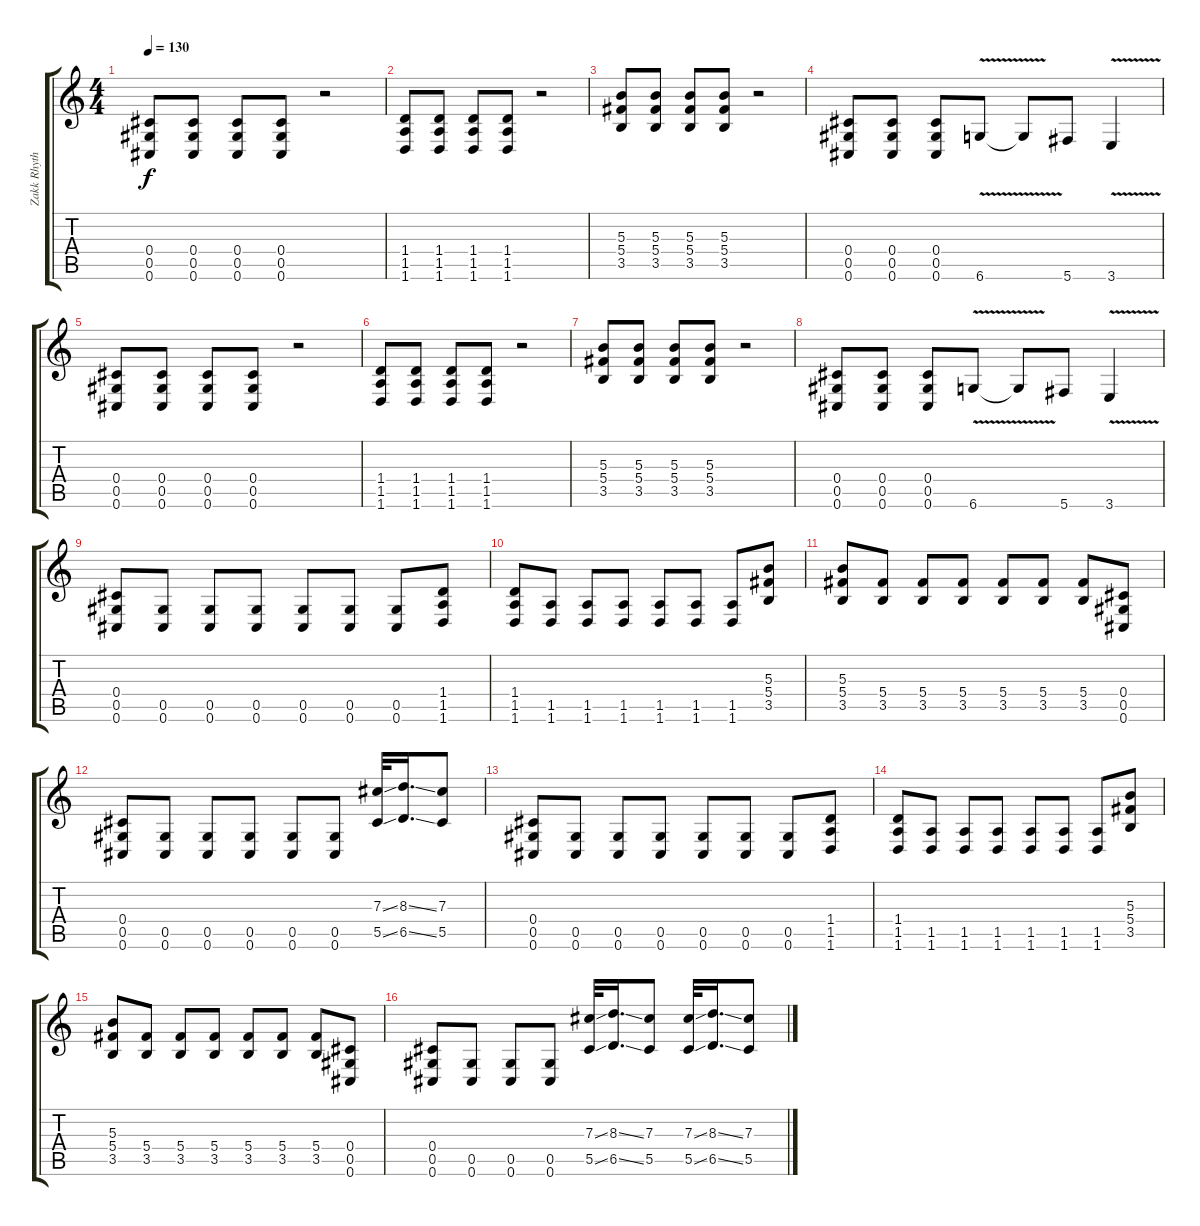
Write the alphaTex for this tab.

\track ("Zakk Rhythm" "Zakk Rhyth") {instrument distortionguitar}
\staff {score tabs}
\tuning (Eb4 Bb3 Gb3 Db3 Ab2 Db2) {hide}
\ts (4 4)
\tempo 130
\clef g2
\ks c
(0.4 0.5 0.6).8{dy f} (0.4 0.5 0.6).8 (0.4 0.5 0.6).8 (0.4 0.5 0.6).8 r.2 |
(1.4 1.5 1.6).8 (1.4 1.5 1.6).8 (1.4 1.5 1.6).8 (1.4 1.5 1.6).8 r.2 |
(5.3 5.4 3.5).8 (5.3 5.4 3.5).8 (5.3 5.4 3.5).8 (5.3 5.4 3.5).8 r.2 |
(0.4 0.5 0.6).8 (0.4 0.5 0.6).8 (0.4 0.5 0.6).8 6.6{v}.8 6.6{t}.8 5.6.8 3.6{v}.4 |
(0.4 0.5 0.6).8 (0.4 0.5 0.6).8 (0.4 0.5 0.6).8 (0.4 0.5 0.6).8 r.2 |
(1.4 1.5 1.6).8 (1.4 1.5 1.6).8 (1.4 1.5 1.6).8 (1.4 1.5 1.6).8 r.2 |
(5.3 5.4 3.5).8 (5.3 5.4 3.5).8 (5.3 5.4 3.5).8 (5.3 5.4 3.5).8 r.2 |
(0.4 0.5 0.6).8 (0.4 0.5 0.6).8 (0.4 0.5 0.6).8 6.6{v}.8 6.6{t}.8 5.6.8 3.6{v}.4 |
(0.4 0.5 0.6).8 (0.5 0.6).8 (0.5 0.6).8 (0.5 0.6).8 (0.5 0.6).8 (0.5 0.6).8 (0.5 0.6).8 (1.4 1.5 1.6).8 |
(1.4 1.5 1.6).8 (1.5 1.6).8 (1.5 1.6).8 (1.5 1.6).8 (1.5 1.6).8 (1.5 1.6).8 (1.5 1.6).8 (5.3 5.4 3.5).8 |
(5.3 5.4 3.5).8 (5.4 3.5).8 (5.4 3.5).8 (5.4 3.5).8 (5.4 3.5).8 (5.4 3.5).8 (5.4 3.5).8 (0.4 0.5 0.6).8 |
(0.4 0.5 0.6).8 (0.5 0.6).8 (0.5 0.6).8 (0.5 0.6).8 (0.5 0.6).8 (0.5 0.6).8 (7.3{ss} 5.5{ss}).32 (8.3{ss} 6.5{ss}).16{d} (7.3 5.5).8 |
(0.4 0.5 0.6).8 (0.5 0.6).8 (0.5 0.6).8 (0.5 0.6).8 (0.5 0.6).8 (0.5 0.6).8 (0.5 0.6).8 (1.4 1.5 1.6).8 |
(1.4 1.5 1.6).8 (1.5 1.6).8 (1.5 1.6).8 (1.5 1.6).8 (1.5 1.6).8 (1.5 1.6).8 (1.5 1.6).8 (5.3 5.4 3.5).8 |
(5.3 5.4 3.5).8 (5.4 3.5).8 (5.4 3.5).8 (5.4 3.5).8 (5.4 3.5).8 (5.4 3.5).8 (5.4 3.5).8 (0.4 0.5 0.6).8 |
(0.4 0.5 0.6).8 (0.5 0.6).8 (0.5 0.6).8 (0.5 0.6).8 (7.3{ss} 5.5{ss}).32 (8.3{ss} 6.5{ss}).16{d} (7.3 5.5).8 (7.3{ss} 5.5{ss}).32 (8.3{ss} 6.5{ss}).16{d} (7.3 5.5).8
